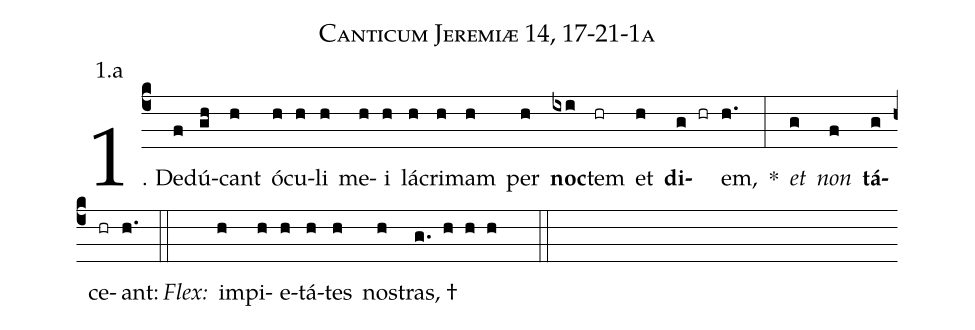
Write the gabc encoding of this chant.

name: Canticum Jeremiæ 14, 17-21-1a;
annotation: 1.a;
%%
(c4)1. De(f)dú(gh)cant(h) ó(h)cu(h)li(h) me(h)i(h) lá(h)cri(h)mam(h) per(h) <b>noc</b>(ixi)tem(hr) et(h) <b>di</b>(g hr)em,(h.) *(:) <i>et</i>(g) <i>non</i>(f) <b>tá</b>(g)ce(hr)ant:(h.) (::)
<i>Flex:</i>()  im(h)pi(h)e(h)tá(h)tes(h) nos(h)tras, †(g. h h h  ::)
